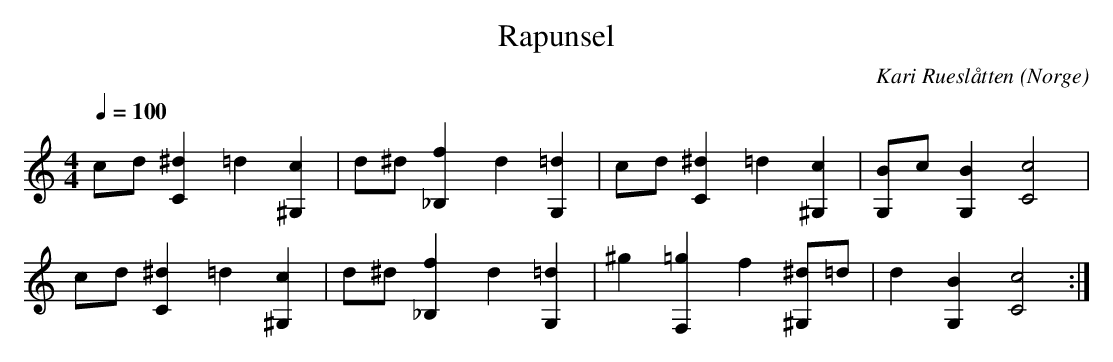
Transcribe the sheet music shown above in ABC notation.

X:1
T:Rapunsel
C:Kari Rueslåtten
O:Norge
M:4/4
L:1/8
Q:1/4=100
K:C
cd[^d2C2]=d2[c2^G,2]  | d^d[f2_B,2]d2[=d2G,2] |\
cd[^d2C2]=d2[c2^G,2]  | [BG,]c[B2G,2][c4C4]   |
cd[^d2C2]=d2[c2^G,2]  | d^d[f2_B,2]d2[=d2G,2] |\
^g2[=g2F,2]f2[^d^G,]=d| d2[B2G,2][c4C4]      :|
